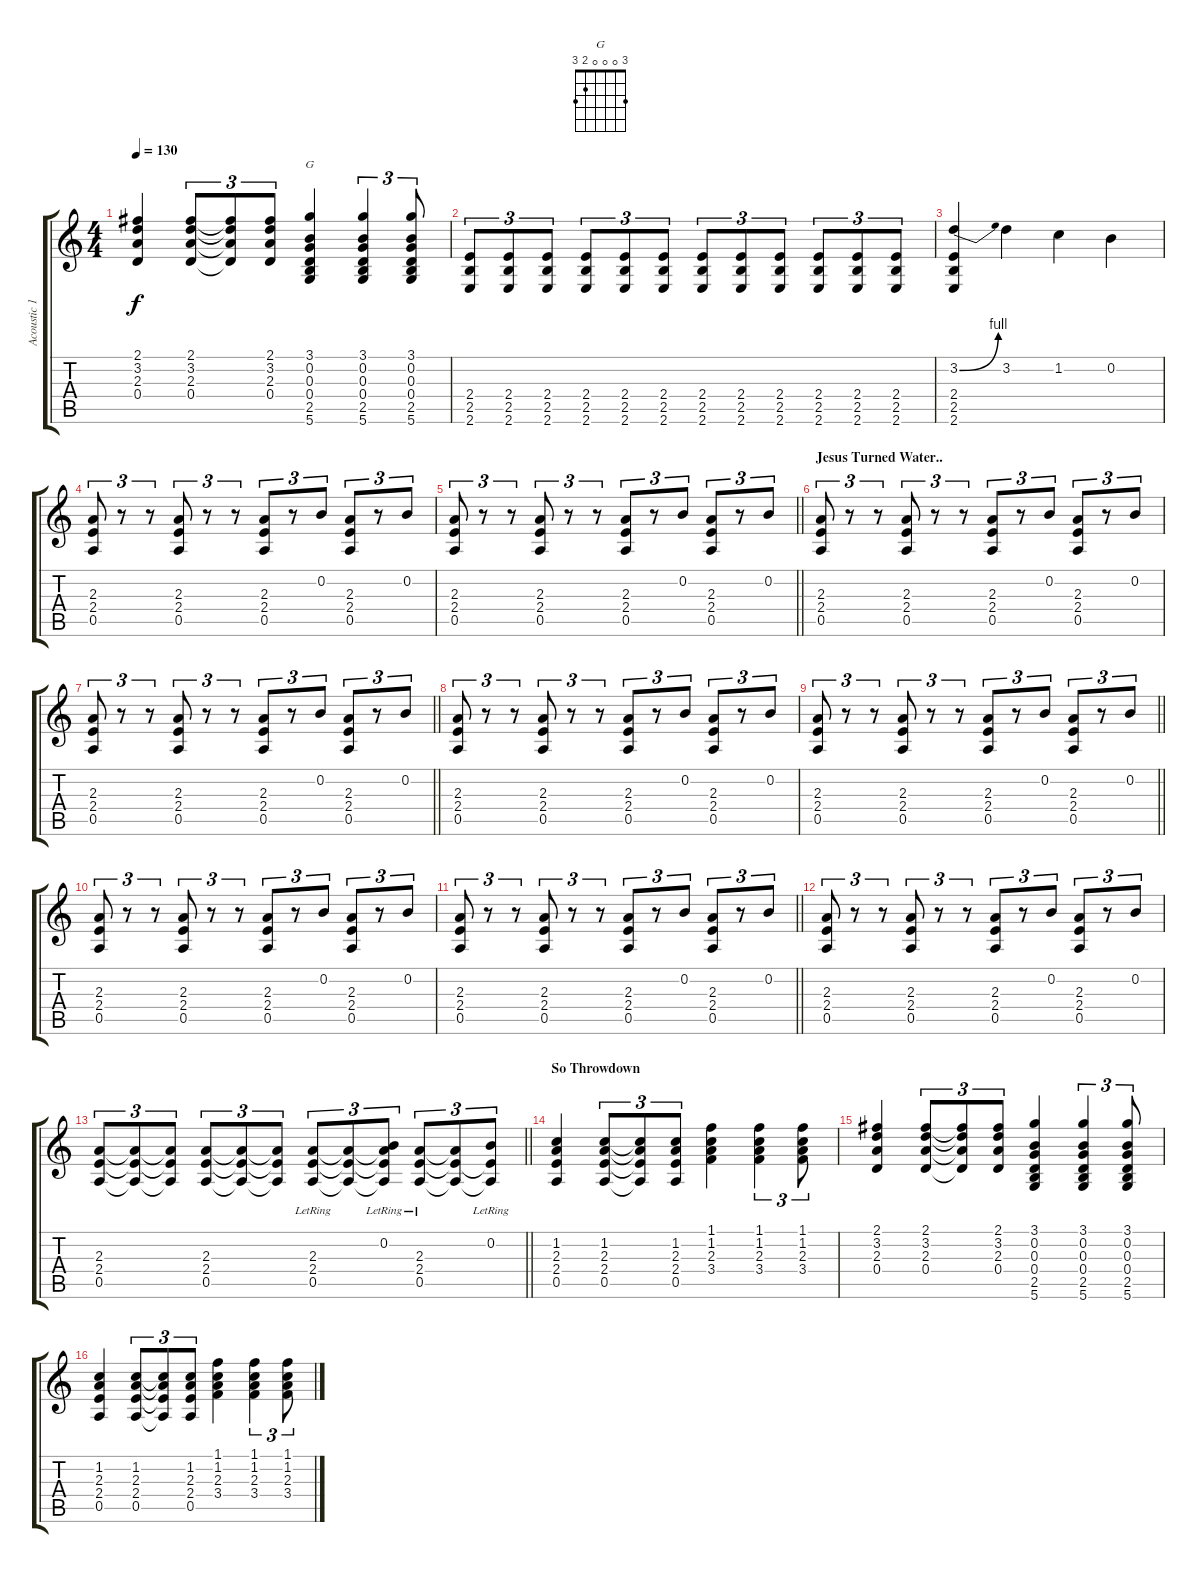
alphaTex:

\track ("Acoustic 1" "Acoustic 1") {instrument acousticguitarsteel}
\staff {score tabs}
\tuning (E4 B3 G3 D3 A2 D2) {hide}
\chord ("G" 3 0 0 0 2 3)
\ts (4 4)
\tempo 130
\clef g2
\ks c
(2.1 3.2 2.3 0.4).4{dy f} (2.1 3.2 2.3 0.4).8{tu (3 2)} (2.1{t} 3.2{t} 2.3{t} 0.4{t}).8{tu (3 2)} (2.1 3.2 2.3 0.4).8{tu (3 2)} (3.1 0.2 0.3 0.4 2.5 5.6).4{ch "G"} (3.1 0.2 0.3 0.4 2.5 5.6).4{tu (3 2)} (3.1 0.2 0.3 0.4 2.5 5.6).8{tu (3 2)} |
(2.4 2.5 2.6).8{tu (3 2)} (2.4 2.5 2.6).8{tu (3 2)} (2.4 2.5 2.6).8{tu (3 2)} (2.4 2.5 2.6).8{tu (3 2)} (2.4 2.5 2.6).8{tu (3 2)} (2.4 2.5 2.6).8{tu (3 2)} (2.4 2.5 2.6).8{tu (3 2)} (2.4 2.5 2.6).8{tu (3 2)} (2.4 2.5 2.6).8{tu (3 2)} (2.4 2.5 2.6).8{tu (3 2)} (2.4 2.5 2.6).8{tu (3 2)} (2.4 2.5 2.6).8{tu (3 2)} |
(3.2{be (bend 0 0 60 4)} 2.4 2.5 2.6).4 3.2.4 1.2.4 0.2.4 |
(2.3 2.4 0.5).8{tu (3 2)} r.8{tu (3 2)} r.8{tu (3 2)} (2.3 2.4 0.5).8{tu (3 2)} r.8{tu (3 2)} r.8{tu (3 2)} (2.3 2.4 0.5).8{tu (3 2)} r.8{tu (3 2)} 0.2.8{tu (3 2)} (2.3 2.4 0.5).8{tu (3 2)} r.8{tu (3 2)} 0.2.8{tu (3 2)} |
\barLineRight lightlight
(2.3 2.4 0.5).8{tu (3 2)} r.8{tu (3 2)} r.8{tu (3 2)} (2.3 2.4 0.5).8{tu (3 2)} r.8{tu (3 2)} r.8{tu (3 2)} (2.3 2.4 0.5).8{tu (3 2)} r.8{tu (3 2)} 0.2.8{tu (3 2)} (2.3 2.4 0.5).8{tu (3 2)} r.8{tu (3 2)} 0.2.8{tu (3 2)} |
\section ("" "Jesus Turned Water..")
(2.3 2.4 0.5).8{tu (3 2)} r.8{tu (3 2)} r.8{tu (3 2)} (2.3 2.4 0.5).8{tu (3 2)} r.8{tu (3 2)} r.8{tu (3 2)} (2.3 2.4 0.5).8{tu (3 2)} r.8{tu (3 2)} 0.2.8{tu (3 2)} (2.3 2.4 0.5).8{tu (3 2)} r.8{tu (3 2)} 0.2.8{tu (3 2)} |
\barLineRight lightlight
(2.3 2.4 0.5).8{tu (3 2)} r.8{tu (3 2)} r.8{tu (3 2)} (2.3 2.4 0.5).8{tu (3 2)} r.8{tu (3 2)} r.8{tu (3 2)} (2.3 2.4 0.5).8{tu (3 2)} r.8{tu (3 2)} 0.2.8{tu (3 2)} (2.3 2.4 0.5).8{tu (3 2)} r.8{tu (3 2)} 0.2.8{tu (3 2)} |
(2.3 2.4 0.5).8{tu (3 2)} r.8{tu (3 2)} r.8{tu (3 2)} (2.3 2.4 0.5).8{tu (3 2)} r.8{tu (3 2)} r.8{tu (3 2)} (2.3 2.4 0.5).8{tu (3 2)} r.8{tu (3 2)} 0.2.8{tu (3 2)} (2.3 2.4 0.5).8{tu (3 2)} r.8{tu (3 2)} 0.2.8{tu (3 2)} |
\barLineRight lightlight
(2.3 2.4 0.5).8{tu (3 2)} r.8{tu (3 2)} r.8{tu (3 2)} (2.3 2.4 0.5).8{tu (3 2)} r.8{tu (3 2)} r.8{tu (3 2)} (2.3 2.4 0.5).8{tu (3 2)} r.8{tu (3 2)} 0.2.8{tu (3 2)} (2.3 2.4 0.5).8{tu (3 2)} r.8{tu (3 2)} 0.2.8{tu (3 2)} |
(2.3 2.4 0.5).8{tu (3 2)} r.8{tu (3 2)} r.8{tu (3 2)} (2.3 2.4 0.5).8{tu (3 2)} r.8{tu (3 2)} r.8{tu (3 2)} (2.3 2.4 0.5).8{tu (3 2)} r.8{tu (3 2)} 0.2.8{tu (3 2)} (2.3 2.4 0.5).8{tu (3 2)} r.8{tu (3 2)} 0.2.8{tu (3 2)} |
\barLineRight lightlight
(2.3 2.4 0.5).8{tu (3 2)} r.8{tu (3 2)} r.8{tu (3 2)} (2.3 2.4 0.5).8{tu (3 2)} r.8{tu (3 2)} r.8{tu (3 2)} (2.3 2.4 0.5).8{tu (3 2)} r.8{tu (3 2)} 0.2.8{tu (3 2)} (2.3 2.4 0.5).8{tu (3 2)} r.8{tu (3 2)} 0.2.8{tu (3 2)} |
(2.3 2.4 0.5).8{tu (3 2)} r.8{tu (3 2)} r.8{tu (3 2)} (2.3 2.4 0.5).8{tu (3 2)} r.8{tu (3 2)} r.8{tu (3 2)} (2.3 2.4 0.5).8{tu (3 2)} r.8{tu (3 2)} 0.2.8{tu (3 2)} (2.3 2.4 0.5).8{tu (3 2)} r.8{tu (3 2)} 0.2.8{tu (3 2)} |
\barLineRight lightlight
(2.3 2.4 0.5).8{tu (3 2)} (2.3{t} 2.4{t} 0.5{t}).8{tu (3 2)} (2.3{t} 2.4{t} 0.5{t}).8{tu (3 2)} (2.3 2.4 0.5).8{tu (3 2)} (2.3{t} 2.4{t} 0.5{t}).8{tu (3 2)} (2.3{t} 2.4{t} 0.5{t}).8{tu (3 2)} (2.3{lr} 2.4{lr} 0.5{lr}).8{tu (3 2)} (2.3{t} 2.4{t} 0.5{t}).8{tu (3 2)} (0.2{lr} 2.3{t} 2.4{t} 0.5{t}).8{tu (3 2)} (2.3{lr} 2.4{lr} 0.5{lr}).8{tu (3 2)} (2.3{t} 2.4{t} 0.5{t}).8{tu (3 2)} (0.2{lr} 2.4{t} 0.5{t}).8{tu (3 2)} |
\section ("" "So Throwdown")
(1.2 2.3 2.4 0.5).4 (1.2 2.3 2.4 0.5).8{tu (3 2)} (1.2{t} 2.3{t} 2.4{t} 0.5{t}).8{tu (3 2)} (1.2 2.3 2.4 0.5).8{tu (3 2)} (1.1 1.2 2.3 3.4).4 (1.1 1.2 2.3 3.4).4{tu (3 2)} (1.1 1.2 2.3 3.4).8{tu (3 2)} |
(2.1 3.2 2.3 0.4).4 (2.1 3.2 2.3 0.4).8{tu (3 2)} (2.1{t} 3.2{t} 2.3{t} 0.4{t}).8{tu (3 2)} (2.1 3.2 2.3 0.4).8{tu (3 2)} (3.1 0.2 0.3 0.4 2.5 5.6).4 (3.1 0.2 0.3 0.4 2.5 5.6).4{tu (3 2)} (3.1 0.2 0.3 0.4 2.5 5.6).8{tu (3 2)} |
(1.2 2.3 2.4 0.5).4 (1.2 2.3 2.4 0.5).8{tu (3 2)} (1.2{t} 2.3{t} 2.4{t} 0.5{t}).8{tu (3 2)} (1.2 2.3 2.4 0.5).8{tu (3 2)} (1.1 1.2 2.3 3.4).4 (1.1 1.2 2.3 3.4).4{tu (3 2)} (1.1 1.2 2.3 3.4).8{tu (3 2)}
